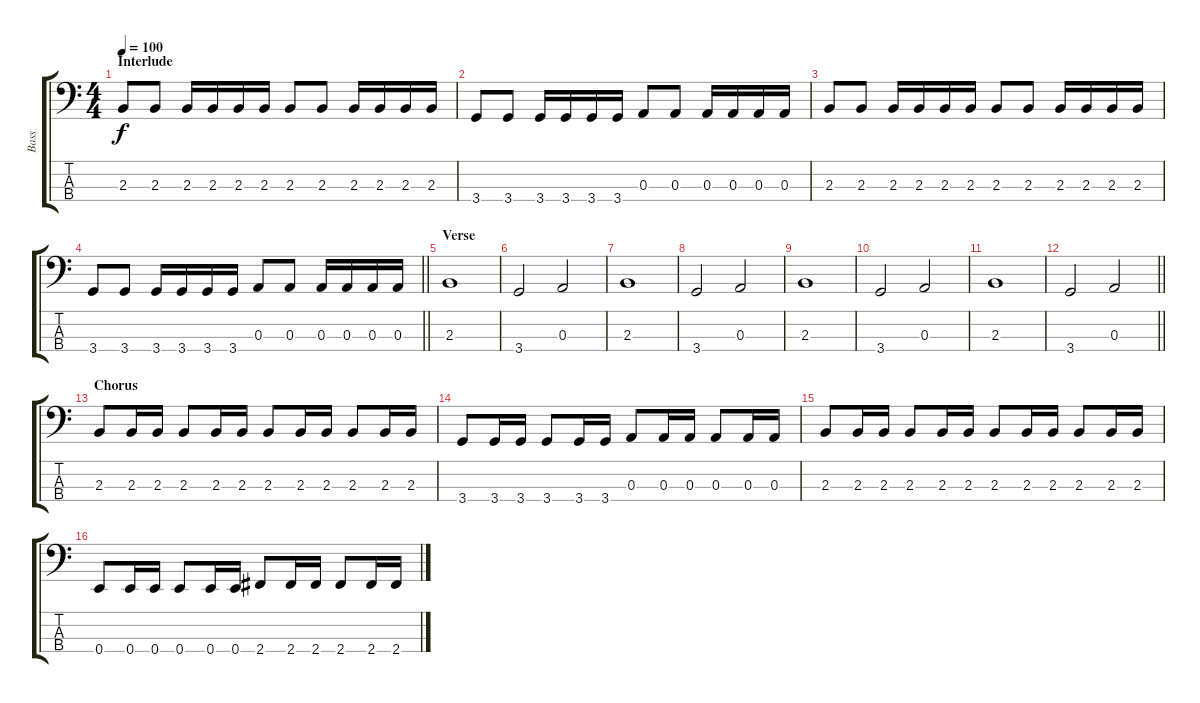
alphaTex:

\track ("Bass" "Bass") {instrument electricbassfinger}
\staff {score tabs}
\tuning (G2 D2 A1 E1) {hide}
\ts (4 4)
\section ("" "Interlude")
\tempo 100
\clef f4
\ks c
2.3.8{dy f} 2.3.8 2.3.16 2.3.16 2.3.16 2.3.16 2.3.8 2.3.8 2.3.16 2.3.16 2.3.16 2.3.16 |
3.4.8 3.4.8 3.4.16 3.4.16 3.4.16 3.4.16 0.3.8 0.3.8 0.3.16 0.3.16 0.3.16 0.3.16 |
2.3.8 2.3.8 2.3.16 2.3.16 2.3.16 2.3.16 2.3.8 2.3.8 2.3.16 2.3.16 2.3.16 2.3.16 |
\barLineRight lightlight
3.4.8 3.4.8 3.4.16 3.4.16 3.4.16 3.4.16 0.3.8 0.3.8 0.3.16 0.3.16 0.3.16 0.3.16 |
\section ("" "Verse")
2.3.1 |
3.4.2 0.3.2 |
2.3.1 |
3.4.2 0.3.2 |
2.3.1 |
3.4.2 0.3.2 |
2.3.1 |
\barLineRight lightlight
3.4.2 0.3.2 |
\section ("" "Chorus")
2.3.8 2.3.16 2.3.16 2.3.8 2.3.16 2.3.16 2.3.8 2.3.16 2.3.16 2.3.8 2.3.16 2.3.16 |
3.4.8 3.4.16 3.4.16 3.4.8 3.4.16 3.4.16 0.3.8 0.3.16 0.3.16 0.3.8 0.3.16 0.3.16 |
2.3.8 2.3.16 2.3.16 2.3.8 2.3.16 2.3.16 2.3.8 2.3.16 2.3.16 2.3.8 2.3.16 2.3.16 |
0.4.8 0.4.16 0.4.16 0.4.8 0.4.16 0.4.16 2.4.8 2.4.16 2.4.16 2.4.8 2.4.16 2.4.16
